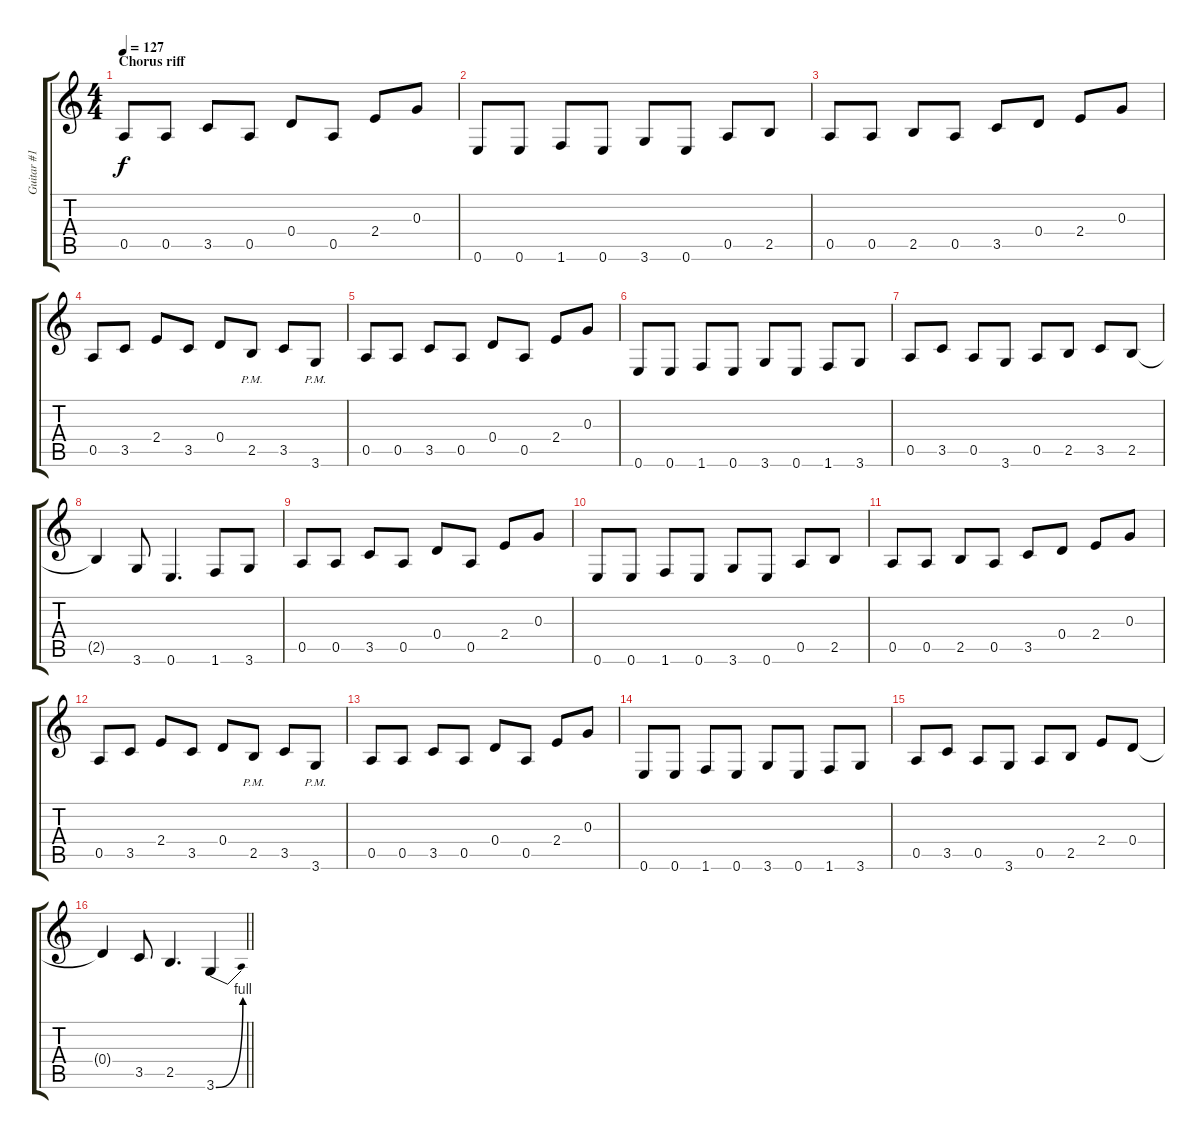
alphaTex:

\track ("Guitar #1" "Guitar #1") {instrument overdrivenguitar}
\staff {score tabs}
\tuning (E4 B3 G3 D3 A2 E2) {hide}
\ts (4 4)
\section ("" "Chorus riff")
\tempo 127
\clef g2
\ks c
0.5.8{dy f} 0.5.8 3.5.8 0.5.8 0.4.8 0.5.8 2.4.8 0.3.8 |
0.6.8 0.6.8 1.6.8 0.6.8 3.6.8 0.6.8 0.5.8 2.5.8 |
0.5.8 0.5.8 2.5.8 0.5.8 3.5.8 0.4.8 2.4.8 0.3.8 |
0.5.8 3.5.8 2.4.8 3.5.8 0.4.8 2.5{pm}.8 3.5.8 3.6{pm}.8 |
0.5.8 0.5.8 3.5.8 0.5.8 0.4.8 0.5.8 2.4.8 0.3.8 |
0.6.8 0.6.8 1.6.8 0.6.8 3.6.8 0.6.8 1.6.8 3.6.8 |
0.5.8 3.5.8 0.5.8 3.6.8 0.5.8 2.5.8 3.5.8 2.5.8 |
2.5{t}.4 3.6.8 0.6.4{d} 1.6.8 3.6.8 |
0.5.8 0.5.8 3.5.8 0.5.8 0.4.8 0.5.8 2.4.8 0.3.8 |
0.6.8 0.6.8 1.6.8 0.6.8 3.6.8 0.6.8 0.5.8 2.5.8 |
0.5.8 0.5.8 2.5.8 0.5.8 3.5.8 0.4.8 2.4.8 0.3.8 |
0.5.8 3.5.8 2.4.8 3.5.8 0.4.8 2.5{pm}.8 3.5.8 3.6{pm}.8 |
0.5.8 0.5.8 3.5.8 0.5.8 0.4.8 0.5.8 2.4.8 0.3.8 |
0.6.8 0.6.8 1.6.8 0.6.8 3.6.8 0.6.8 1.6.8 3.6.8 |
0.5.8 3.5.8 0.5.8 3.6.8 0.5.8 2.5.8 2.4.8 0.4.8 |
\barLineRight lightlight
0.4{t}.4 3.5.8 2.5.4{d} 3.6{be (bend 0 0 60 4)}.4
